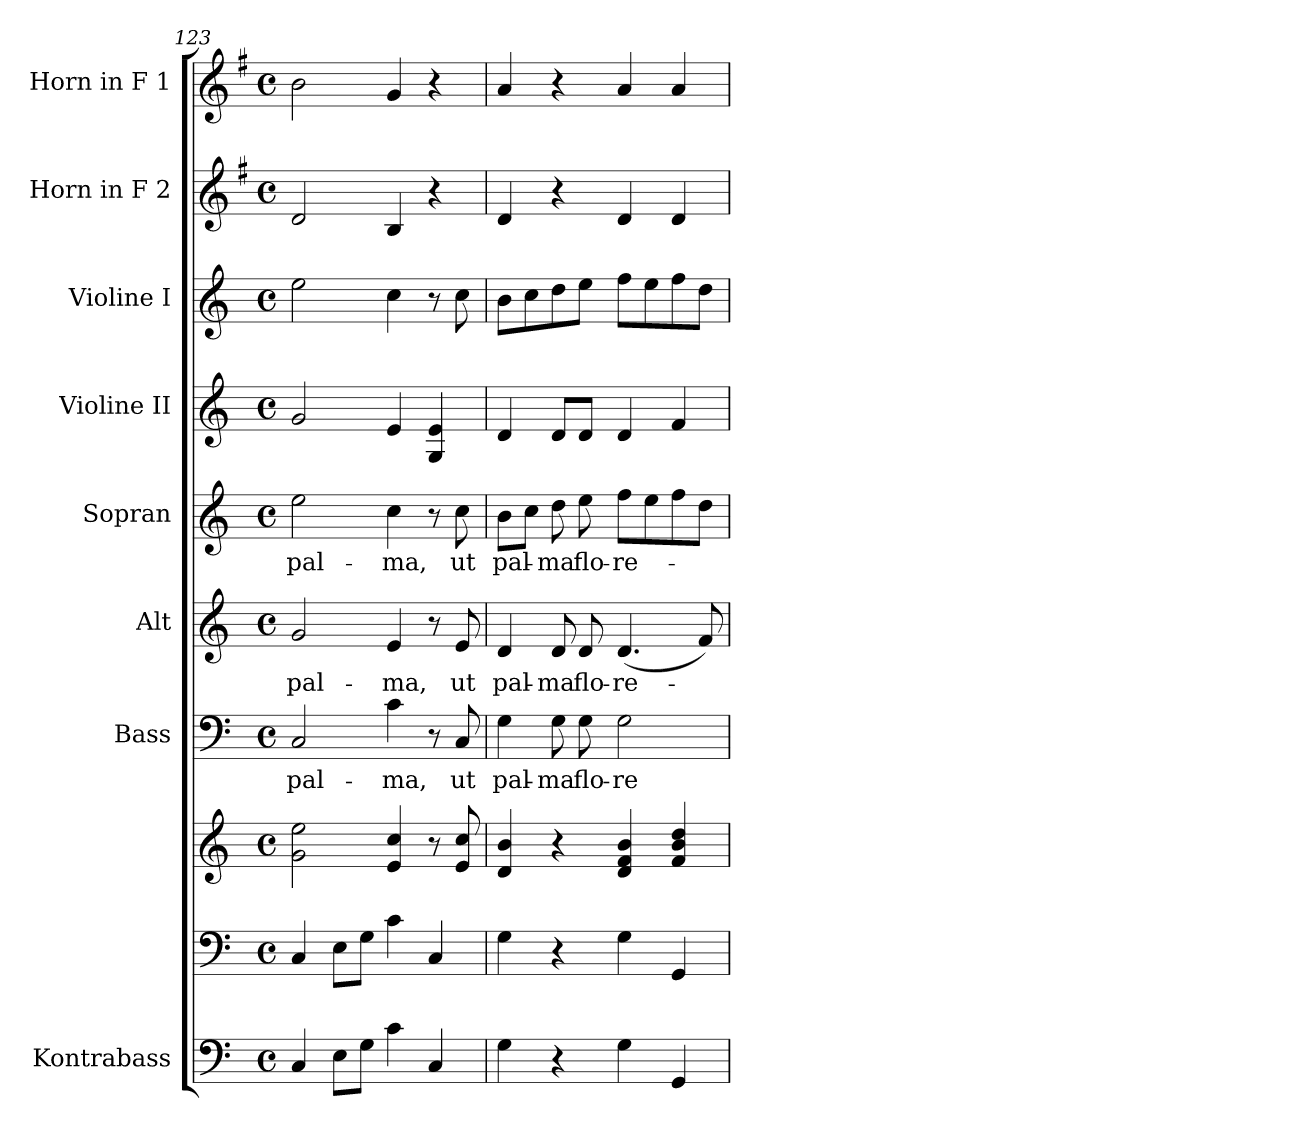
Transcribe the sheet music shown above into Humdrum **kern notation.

**kern	**kern	**kern	**kern	**text	**kern	**text	**kern	**text	**kern	**kern	**kern	**kern
*part9	*part8	*part8	*part7	*part7	*part6	*part6	*part5	*part5	*part4	*part3	*part2	*part1
*staff10	*staff9	*staff8	*staff7	*staff7	*staff6	*staff6	*staff5	*staff5	*staff4	*staff3	*staff2	*staff1
*I"Kontrabass	*	*	*I"Bass	*	*I"Alt	*	*I"Sopran	*	*I"Violine II	*I"Violine I	*I"Horn in F 2	*I"Horn in F 1
*I'Kb.	*	*	*I'B.	*	*I'A.	*	*I'S.	*	*I'Vl. II	*I'Vl. I	*	*
*clefF4	*clefF4	*clefG2	*clefF4	*	*clefG2	*	*clefG2	*	*clefG2	*clefG2	*clefG2	*clefG2
*ITrd7c12	*	*	*	*	*	*	*	*	*	*	*ITrd4c7	*ITrd4c7
*k[]	*k[]	*k[]	*k[]	*	*k[]	*	*k[]	*	*k[]	*k[]	*k[]	*k[]
*C:	*C:	*C:	*C:	*	*C:	*	*C:	*	*C:	*C:	*C:	*C:
*M4/4	*M4/4	*M4/4	*M4/4	*	*M4/4	*	*M4/4	*	*M4/4	*M4/4	*M4/4	*M4/4
*met(c)	*met(c)	*met(c)	*met(c)	*	*met(c)	*	*met(c)	*	*met(c)	*met(c)	*met(c)	*met(c)
=123	=123	=123	=123	=123	=123	=123	=123	=123	=123	=123	=123	=123
!	!	!	!	!LO:LY:b	!	!LO:LY:b	!	!LO:LY:b	!	!	!	!
4CC/	4C/	2g\ 2ee\	2C/	pal-	2g/	pal-	2ee\	pal-	2g/	2ee\	2G/	2e\
8EE\L	8E\L	.	.	.	.	.	.	.	.	.	.	.
8GG\J	8G\J	.	.	.	.	.	.	.	.	.	.	.
!	!	!	!	!LO:LY:b	!	!LO:LY:b	!	!LO:LY:b	!	!	!	!
4C\	4c\	4e/ 4cc/	4c\	-ma,	4e/	-ma,	4cc\	-ma,	4e/	4cc\	4E/	4c/
4CC/	4C/	8r	8r	.	8r	.	8r	.	4G/ 4e/	8r	4r	4r
!	!	!	!	!LO:LY:b	!	!LO:LY:b	!	!LO:LY:b	!	!	!	!
.	.	8e/ 8cc/	8C/	ut	8e/	ut	8cc\	ut	.	8cc\	.	.
=124	=124	=124	=124	=124	=124	=124	=124	=124	=124	=124	=124	=124
!	!	!	!	!LO:LY:b	!	!LO:LY:b	!	!LO:LY:b	!	!	!	!
4GG\	4G\	4d/ 4b/	4G\	pal-	4d/	pal-	8b\L	pal-	4d/	8b\L	4G/	4d/
.	.	.	.	.	.	.	8cc\J	.	.	8cc\	.	.
!	!	!	!	!LO:LY:b	!	!LO:LY:b	!	!LO:LY:b	!	!	!	!
4r	4r	4r	8G\	-ma	8d/	-ma	8dd\	-ma	8d/L	8dd\	4r	4r
!	!	!	!	!LO:LY:b	!	!LO:LY:b	!	!LO:LY:b	!	!	!	!
.	.	.	8G\	flo-	8d/	flo-	8ee\	flo-	8d/J	8ee\J	.	.
!	!	!	!	!LO:LY:b	!	!LO:LY:b	!	!LO:LY:b	!	!	!	!
4GG\	4G\	4d/ 4f/ 4b/	2G\	-re-	(<4.d/	-re-	8ff\L	-re-	4d/	8ff\L	4G/	4d/
.	.	.	.	.	.	.	8ee\	.	.	8ee\	.	.
4GGG/	4GG/	4f/ 4b/ 4dd/	.	.	.	.	8ff\	.	4f/	8ff\	4G/	4d/
.	.	.	.	.	8f/)	.	8dd\J	.	.	8dd\J	.	.
=	=	=	=	=	=	=	=	=	=	=	=	=
*-	*-	*-	*-	*-	*-	*-	*-	*-	*-	*-	*-	*-
